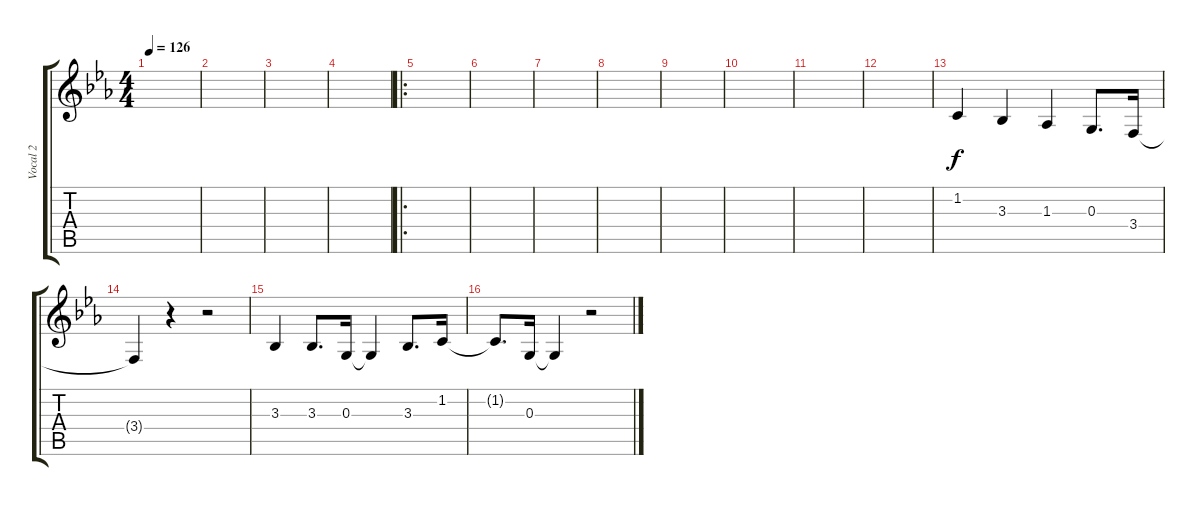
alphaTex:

\track ("Vocal 2" "Vocal 2") {instrument baritonesax}
\staff {score tabs}
\tuning (E4 B3 G3 D3 A2 E2) {hide}
\ts (4 4)
\tempo 126
\clef g2
\ks eb
|
|
|
|
\ro
|
|
|
|
|
|
|
|
1.2.4 3.3.4 1.3.4 0.3.8{d} 3.4.16 |
3.4{t}.4 r.4 r.2 |
3.3.4 3.3.8{d} 0.3.16 0.3{t}.4 3.3.8{d} 1.2.16 |
1.2{t}.8{d} 0.3.16 0.3{t}.4 r.2
